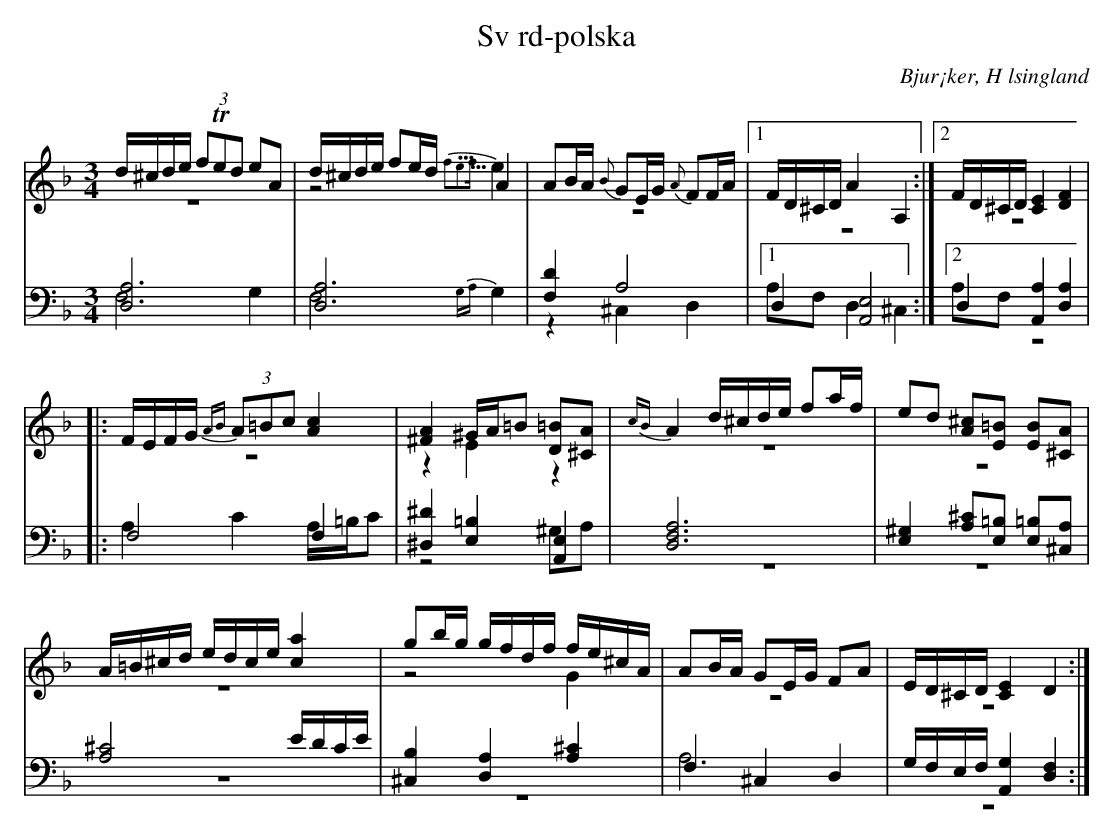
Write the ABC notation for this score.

X:1
T: Sv rd-polska
O: Bjur¡ker, H lsingland
M: 3/4
L: 1/8
K: Dm
V:1
V:2 merge
V:3
V:4 merge
V:1
d/^c/d/e/ (3fTed eA|d/^c/d/e/ fe/d/ A2|AB/A/ {B}GE/G/ {A}FF/A/|1 F/D/^C/D/ A2 A,2:|2 F/D/^C/D/ [C2E2] [D2F2]|
|:F/E/F/G/ (3{AB}A=Bc [A2c2]|[^F2A2] ^G/A/=B [D=B][^CA]|{cB}A2 d/^c/d/e/ fa/f/|ed [A^c][E=B] [EB][^CA]|
A/=B/^c/d/ e/d/c/e/ [c2a2]|gb/g/ g/f/d/f/ f/e/^c/A/|AB/A/ GE/G/ FA|E/D/^C/D/ [C2E2] D2:|
V:2
z6|z4 {f5/4e5/4f}e2|z6|1 z6:|2 z6|
|:z6|z2 E2 z2|z6|z6|
z6|z4 G2|z6|z6:|
V:3 clef=bass
[D,6A,6]|[D,6A,6]|[F,2D2] A,4|1 D,2 [A,,4E,4]:|2 D,2 [A,,2A,2] [D,2A,2]|
|:F,4 F,2|[^D,2^D2] [E,2=B,2] [A,,2E,2]|[D,6F,6A,6]|[E,2^G,2] [A,^C][E,=B,] [E,=B,][^C,A,]|
[A,4^C4] E/D/C/E/|[^C,2B,2]  [D,2A,2] [A,2^C2]|F,2 ^C,2 D,2|G,/F,/E,/F,/ [A,,2G,2] [D,2F,2]:|
V:4 clef=bass
F,4 G,2|F,4 {G,A,}G,2|z2 ^C,2 D,2|1 A,F, D,2 ^C,2:|2 A,F,  z4|
|:A,2 C2 A,/=B,/C|z4 ^G,A,|z6|z6|
z6|z6|A,6|z6:|
